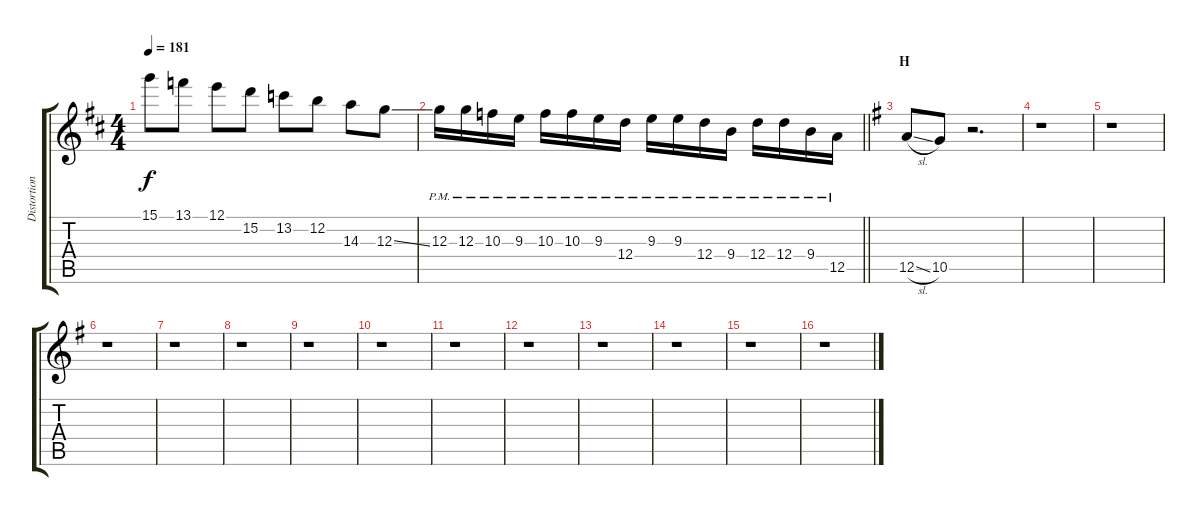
\track ("Distortion w/ Wah-wah" "Distortion") {instrument distortionguitar}
\staff {score tabs}
\tuning (E4 B3 G3 D3 A2 E2) {hide}
\ts (4 4)
\tempo 181
\clef g2
\ks d
15.1.8{dy f} 13.1.8 12.1.8 15.2.8 13.2.8 12.2.8 14.3.8 12.3{ss}.8 |
\barLineRight lightlight
12.3{pm}.16 12.3{pm}.16 10.3{pm}.16 9.3{pm}.16 10.3{pm}.16 10.3{pm}.16 9.3{pm}.16 12.4{pm}.16 9.3{pm}.16 9.3{pm}.16 12.4{pm}.16 9.4{pm}.16 12.4{pm}.16 12.4{pm}.16 9.4{pm}.16 12.5{pm}.16 |
\section ("" "H")
\ks g
12.5{sl}.8 10.5.8 r.2{d} |
r.1 |
r.1 |
r.1 |
r.1 |
r.1 |
r.1 |
r.1 |
r.1 |
r.1 |
r.1 |
r.1 |
r.1 |
r.1
